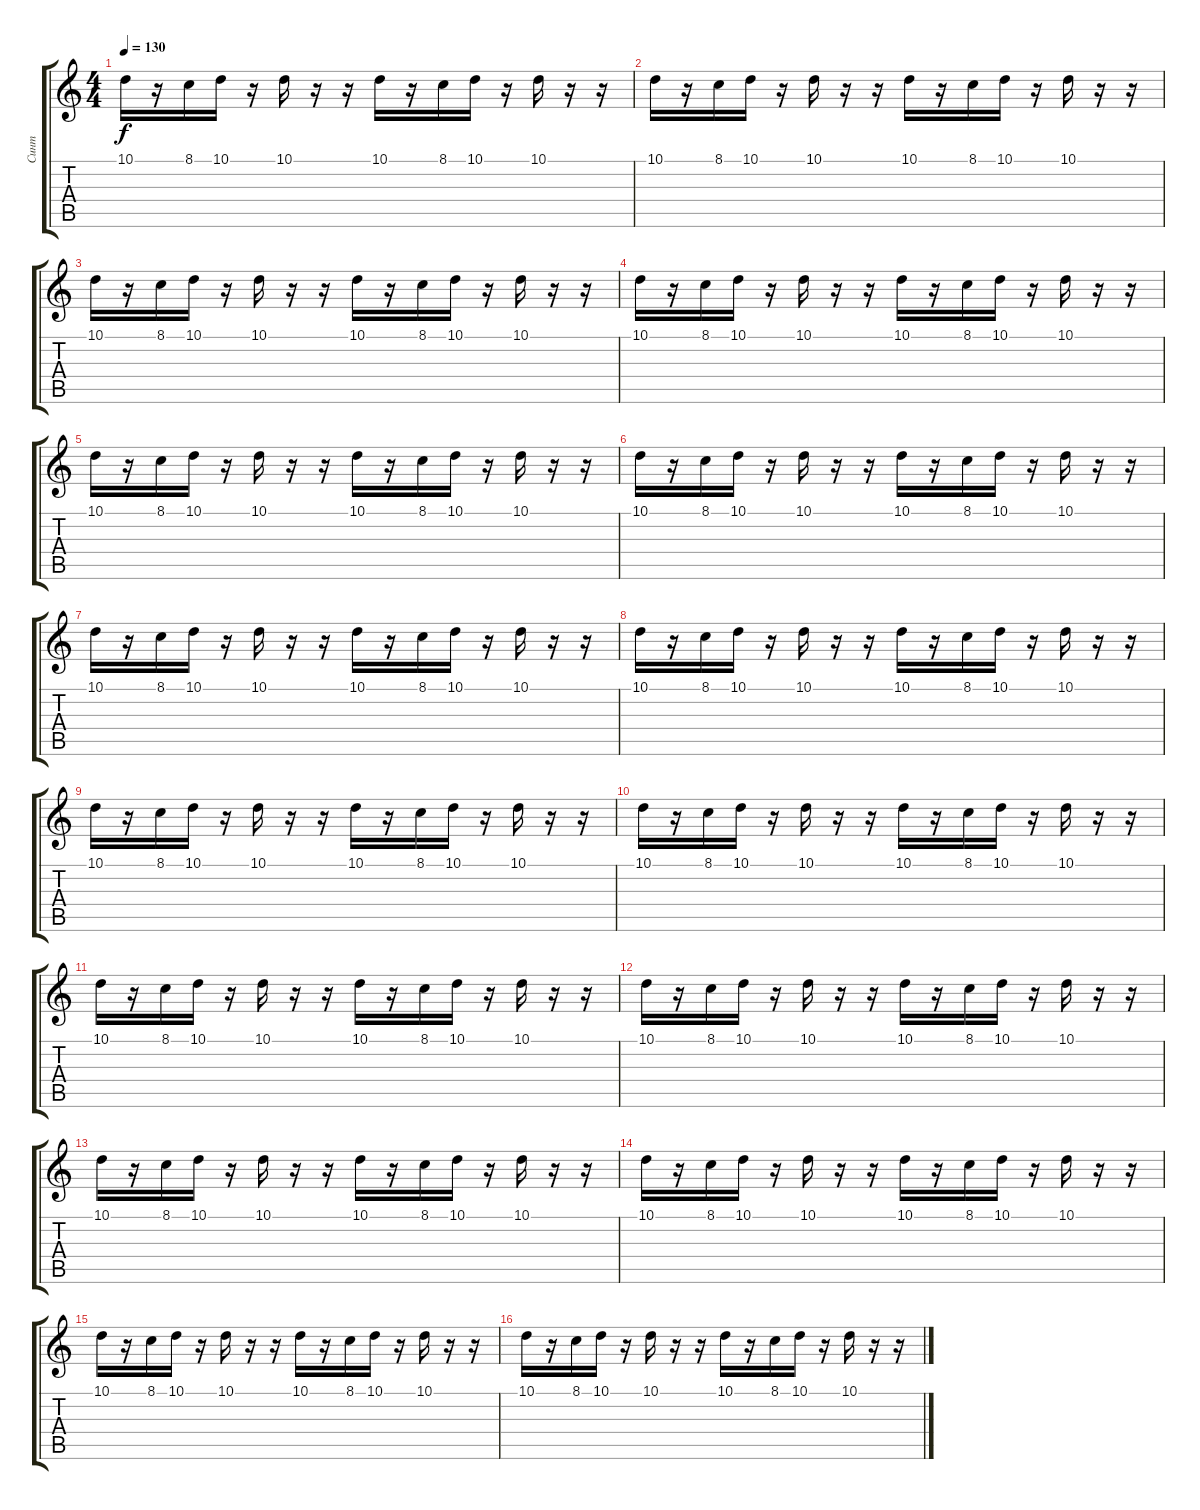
\track ("Синт" "Синт") {instrument electricpiano1}
\staff {score tabs}
\tuning (E4 B3 G3 D3 A2 E2) {hide}
\ts (4 4)
\tempo 130
\clef g2
\ks c
10.1.16{dy f} r.16 8.1.16 10.1.16 r.16 10.1.16 r.16 r.16 10.1.16 r.16 8.1.16 10.1.16 r.16 10.1.16 r.16 r.16 |
10.1.16 r.16 8.1.16 10.1.16 r.16 10.1.16 r.16 r.16 10.1.16 r.16 8.1.16 10.1.16 r.16 10.1.16 r.16 r.16 |
10.1.16 r.16 8.1.16 10.1.16 r.16 10.1.16 r.16 r.16 10.1.16 r.16 8.1.16 10.1.16 r.16 10.1.16 r.16 r.16 |
10.1.16 r.16 8.1.16 10.1.16 r.16 10.1.16 r.16 r.16 10.1.16 r.16 8.1.16 10.1.16 r.16 10.1.16 r.16 r.16 |
10.1.16 r.16 8.1.16 10.1.16 r.16 10.1.16 r.16 r.16 10.1.16 r.16 8.1.16 10.1.16 r.16 10.1.16 r.16 r.16 |
10.1.16 r.16 8.1.16 10.1.16 r.16 10.1.16 r.16 r.16 10.1.16 r.16 8.1.16 10.1.16 r.16 10.1.16 r.16 r.16 |
10.1.16 r.16 8.1.16 10.1.16 r.16 10.1.16 r.16 r.16 10.1.16 r.16 8.1.16 10.1.16 r.16 10.1.16 r.16 r.16 |
10.1.16 r.16 8.1.16 10.1.16 r.16 10.1.16 r.16 r.16 10.1.16 r.16 8.1.16 10.1.16 r.16 10.1.16 r.16 r.16 |
10.1.16 r.16 8.1.16 10.1.16 r.16 10.1.16 r.16 r.16 10.1.16 r.16 8.1.16 10.1.16 r.16 10.1.16 r.16 r.16 |
10.1.16 r.16 8.1.16 10.1.16 r.16 10.1.16 r.16 r.16 10.1.16 r.16 8.1.16 10.1.16 r.16 10.1.16 r.16 r.16 |
10.1.16 r.16 8.1.16 10.1.16 r.16 10.1.16 r.16 r.16 10.1.16 r.16 8.1.16 10.1.16 r.16 10.1.16 r.16 r.16 |
10.1.16 r.16 8.1.16 10.1.16 r.16 10.1.16 r.16 r.16 10.1.16 r.16 8.1.16 10.1.16 r.16 10.1.16 r.16 r.16 |
10.1.16 r.16 8.1.16 10.1.16 r.16 10.1.16 r.16 r.16 10.1.16 r.16 8.1.16 10.1.16 r.16 10.1.16 r.16 r.16 |
10.1.16 r.16 8.1.16 10.1.16 r.16 10.1.16 r.16 r.16 10.1.16 r.16 8.1.16 10.1.16 r.16 10.1.16 r.16 r.16 |
10.1.16 r.16 8.1.16 10.1.16 r.16 10.1.16 r.16 r.16 10.1.16 r.16 8.1.16 10.1.16 r.16 10.1.16 r.16 r.16 |
10.1.16 r.16 8.1.16 10.1.16 r.16 10.1.16 r.16 r.16 10.1.16 r.16 8.1.16 10.1.16 r.16 10.1.16 r.16 r.16
